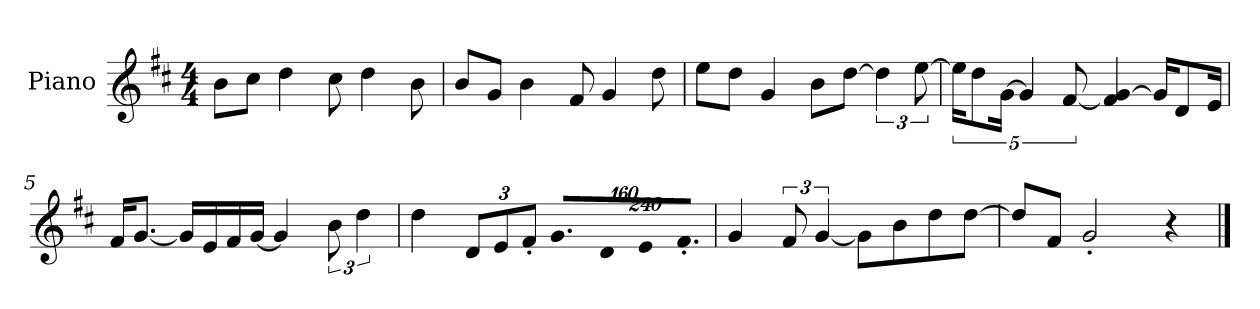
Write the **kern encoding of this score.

**kern
*part1
*staff1
*I"Piano
*I'P-no
*clefG2
*k[f#c#]
*M4/4
*MM90
=1
8b\L
8cc#\J
4dd\
8cc#\
4dd\
8b\
=2
8b/L
8g/J
4b\
8f#/
4g/
8dd\
=3
8ee\L
8dd\J
4g/
8b\L
[8dd\J
6dd\]
[12ee\
=4
20ee\KL]
10dd\
[20g\Jk
5g/]
[10f#/
4f#/] [4g/
16g/KL]
8d/
16e/Jk
!!LO:LB:g=z
=5
16f#/KL
[8.g/J
16g/LL]
16e/
16f#/
[16g/JJ
4g/]
12b\
6dd\
=6
4dd\
*Xbrackettup
12d/L
12e/
12f#'/J
!LO:N:vis=8.
640%137g/L
!LO:N:vis=8
960%137d/
!LO:N:vis=32
640%23e/KL
!LO:N:vis=16.
960%103f#'/JJ
=7
4g/
*brackettup
12f#/
[6g/
8g\L]
8b\
8dd\
[8dd\J
=8
8dd/L]
8f#/J
2g'/
4r
==
*-
